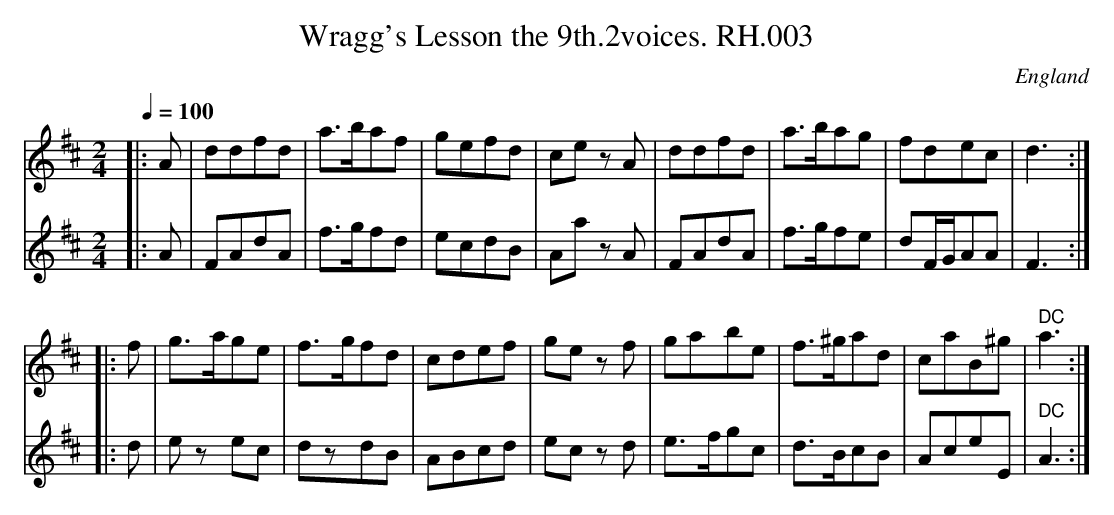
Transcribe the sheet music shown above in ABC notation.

X:1
T:Wragg's Lesson the 9th.2voices. RH.003
O:England
M:2/4
L:1/8
Q:1/4=100
K:D major
[V:1]|:A|ddfd|a>baf|gefd|ce zA|\
ddfd|a>bag|fdec|d3:|
[V:2]|:A|FAdA|f>gfd|ecdB|Aa zA|\
FAdA|f>gfe|dF/G/AA|F3:|
[V:1]|:f|g>age|f>gfd|cdef|ge zf|\
gabe|f>^gad|caB^g|" DC"a3:|
[V:2]|:d|ez ec|dzdB|ABcd|ec zd|\
e>fgc|d>BcB|AceE|" DC"A3:|
